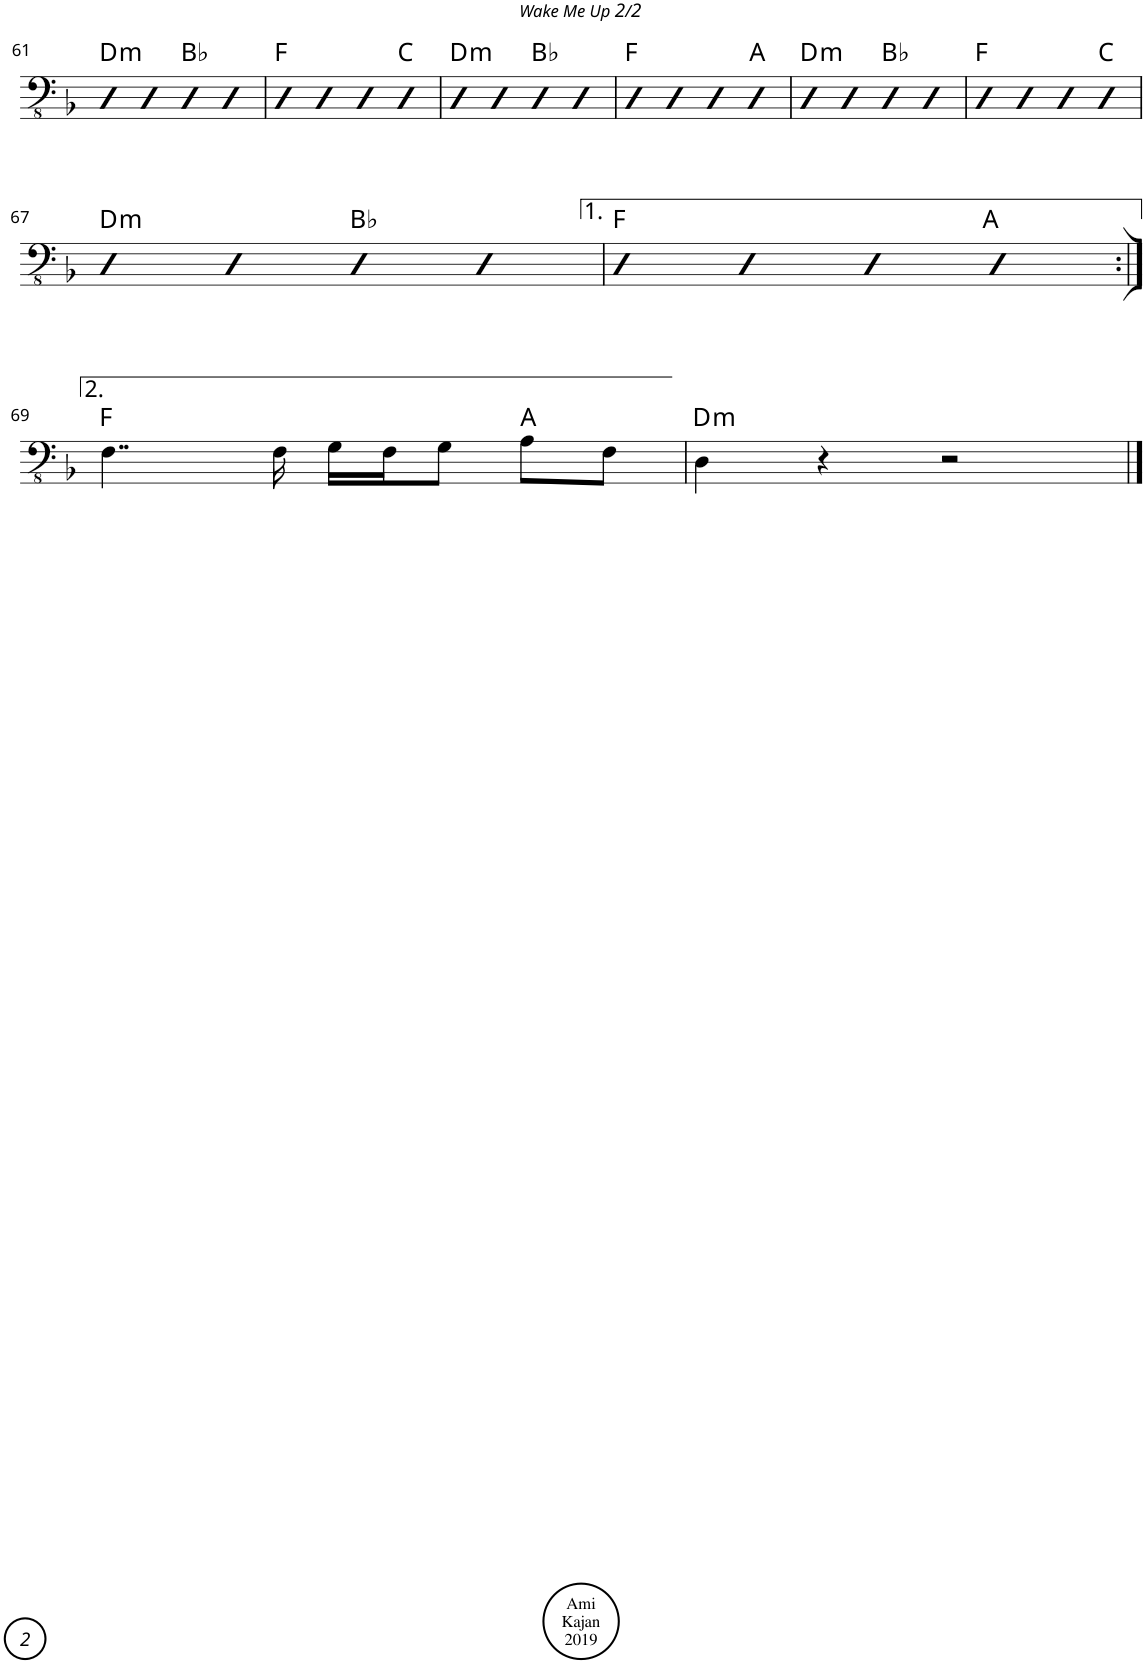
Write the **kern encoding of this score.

**kern	**harte
*part1	*part1
*staff1	*
*I"Piano	*
*I'Pno.	*
!!LO:PB:g=z
*clefFv4	*
*k[b-]	*
*M4/4	*
*met(c)	*
=61	=61
!	!LO:H:kt=m
4FF	D:min
4FF	.
4FF	Bb:maj
4FF	.
=62	=62
4FF	F:maj
4FF	.
4FF	.
4FF	C:maj
=63	=63
!	!LO:H:kt=m
4FF	D:min
4FF	.
4FF	Bb:maj
4FF	.
=64	=64
4FF	F:maj
4FF	.
4FF	.
4FF	A:maj
=65	=65
!	!LO:H:kt=m
4FF	D:min
4FF	.
4FF	Bb:maj
4FF	.
=66	=66
4FF	F:maj
4FF	.
4FF	.
4FF	C:maj
!!LO:LB:g=z
=67	=67
!	!LO:H:kt=m
4FF	D:min
4FF	.
4FF	Bb:maj
4FF	.
=68	=68
4FF	F:maj
4FF	.
4FF	.
4FF	A:maj
!!LO:LB:g=z
=69:|!	=69:|!
4..FF\	F:maj
16FF\	.
16GG\LL	.
16FF\J	.
8GG\J	.
8AA\L	A:maj
8FF\J	.
=70	=70
!	!LO:H:kt=m
4DD\	D:min
4r	.
2r	.
==	==
*-	*-
